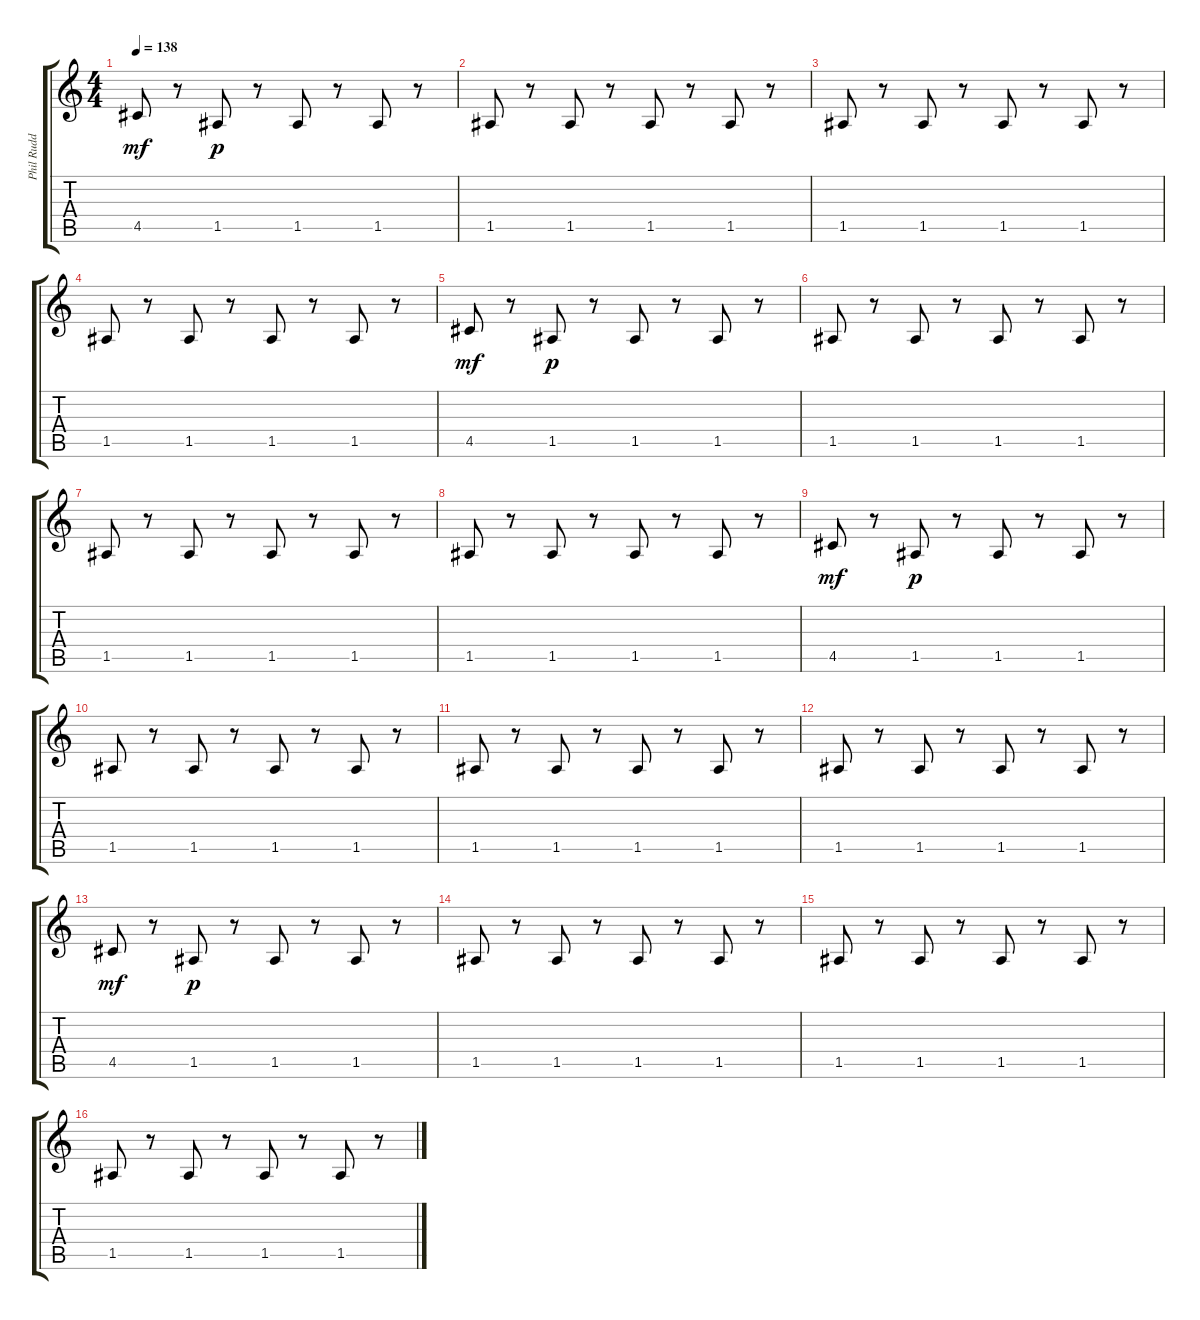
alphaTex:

\track ("Phil Rudd" "Phil Rudd") {instrument acousticguitarsteel}
\staff {score tabs}
\tuning (E4 B3 G3 D3 A2 E2) {hide}
\ts (4 4)
\tempo 138
\clef g2
\ks c
4.5.8{dy mf} r.8 1.5.8{dy p} r.8 1.5.8 r.8 1.5.8 r.8 |
1.5.8 r.8 1.5.8 r.8 1.5.8 r.8 1.5.8 r.8 |
1.5.8 r.8 1.5.8 r.8 1.5.8 r.8 1.5.8 r.8 |
1.5.8 r.8 1.5.8 r.8 1.5.8 r.8 1.5.8 r.8 |
4.5.8{dy mf} r.8 1.5.8{dy p} r.8 1.5.8 r.8 1.5.8 r.8 |
1.5.8 r.8 1.5.8 r.8 1.5.8 r.8 1.5.8 r.8 |
1.5.8 r.8 1.5.8 r.8 1.5.8 r.8 1.5.8 r.8 |
1.5.8 r.8 1.5.8 r.8 1.5.8 r.8 1.5.8 r.8 |
4.5.8{dy mf} r.8 1.5.8{dy p} r.8 1.5.8 r.8 1.5.8 r.8 |
1.5.8 r.8 1.5.8 r.8 1.5.8 r.8 1.5.8 r.8 |
1.5.8 r.8 1.5.8 r.8 1.5.8 r.8 1.5.8 r.8 |
1.5.8 r.8 1.5.8 r.8 1.5.8 r.8 1.5.8 r.8 |
4.5.8{dy mf} r.8 1.5.8{dy p} r.8 1.5.8 r.8 1.5.8 r.8 |
1.5.8 r.8 1.5.8 r.8 1.5.8 r.8 1.5.8 r.8 |
1.5.8 r.8 1.5.8 r.8 1.5.8 r.8 1.5.8 r.8 |
1.5.8 r.8 1.5.8 r.8 1.5.8 r.8 1.5.8 r.8
